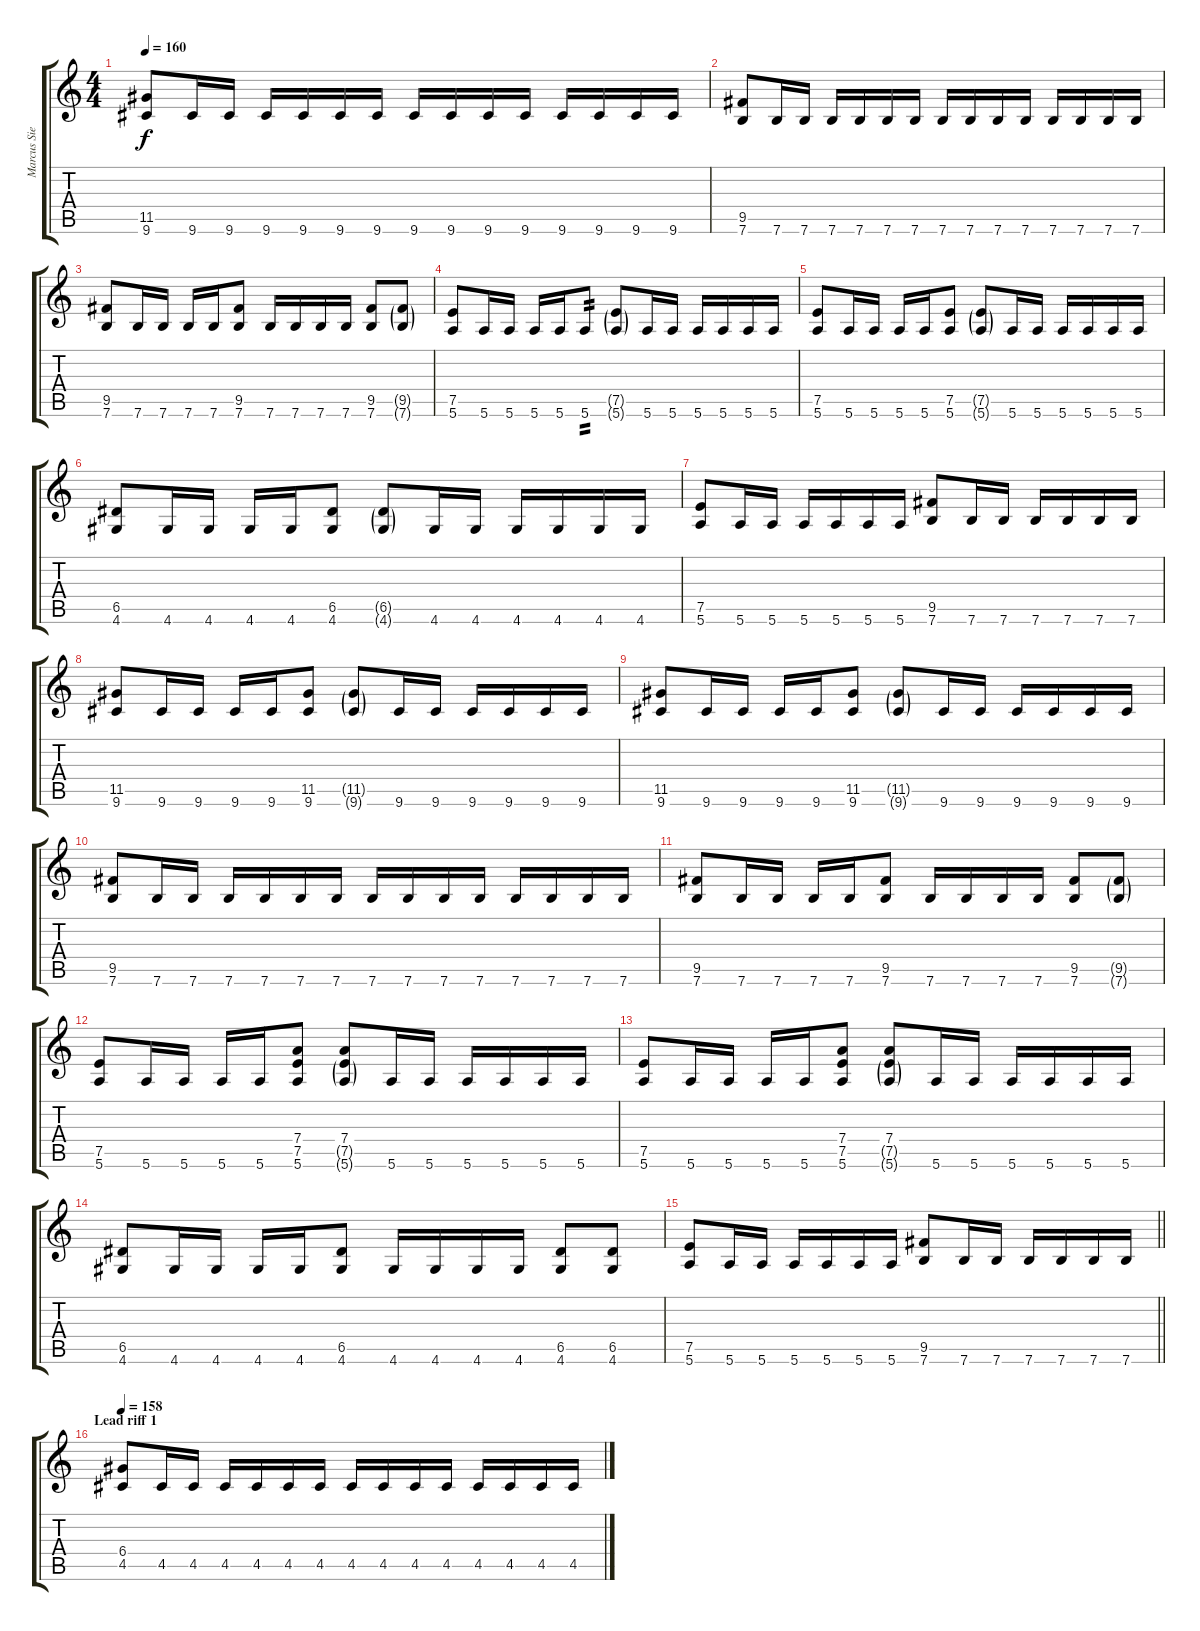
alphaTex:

\track ("Marcus Siepen" "Marcus Sie") {instrument distortionguitar}
\staff {score tabs}
\tuning (E4 B3 G3 D3 A2 E2) {hide}
\ts (4 4)
\tempo 160
\clef g2
\ks c
(11.5 9.6).8{dy f} 9.6.16 9.6.16 9.6.16 9.6.16 9.6.16 9.6.16 9.6.16 9.6.16 9.6.16 9.6.16 9.6.16 9.6.16 9.6.16 9.6.16 |
(9.5 7.6).8 7.6.16 7.6.16 7.6.16 7.6.16 7.6.16 7.6.16 7.6.16 7.6.16 7.6.16 7.6.16 7.6.16 7.6.16 7.6.16 7.6.16 |
(9.5 7.6).8 7.6.16 7.6.16 7.6.16 7.6.16 (9.5 7.6).8 7.6.16 7.6.16 7.6.16 7.6.16 (9.5 7.6).8 (9.5{g} 7.6{g}).8 |
(7.5 5.6).8 5.6.16 5.6.16 5.6.16 5.6.16 5.6.8{tp 2} (7.5{g} 5.6{g}).8 5.6.16 5.6.16 5.6.16 5.6.16 5.6.16 5.6.16 |
(7.5 5.6).8 5.6.16 5.6.16 5.6.16 5.6.16 (7.5 5.6).8 (7.5{g} 5.6{g}).8 5.6.16 5.6.16 5.6.16 5.6.16 5.6.16 5.6.16 |
(6.5 4.6).8 4.6.16 4.6.16 4.6.16 4.6.16 (6.5 4.6).8 (6.5{g} 4.6{g}).8 4.6.16 4.6.16 4.6.16 4.6.16 4.6.16 4.6.16 |
(7.5 5.6).8 5.6.16 5.6.16 5.6.16 5.6.16 5.6.16 5.6.16 (9.5 7.6).8 7.6.16 7.6.16 7.6.16 7.6.16 7.6.16 7.6.16 |
(11.5 9.6).8 9.6.16 9.6.16 9.6.16 9.6.16 (11.5 9.6).8 (11.5{g} 9.6{g}).8 9.6.16 9.6.16 9.6.16 9.6.16 9.6.16 9.6.16 |
(11.5 9.6).8 9.6.16 9.6.16 9.6.16 9.6.16 (11.5 9.6).8 (11.5{g} 9.6{g}).8 9.6.16 9.6.16 9.6.16 9.6.16 9.6.16 9.6.16 |
(9.5 7.6).8 7.6.16 7.6.16 7.6.16 7.6.16 7.6.16 7.6.16 7.6.16 7.6.16 7.6.16 7.6.16 7.6.16 7.6.16 7.6.16 7.6.16 |
(9.5 7.6).8 7.6.16 7.6.16 7.6.16 7.6.16 (9.5 7.6).8 7.6.16 7.6.16 7.6.16 7.6.16 (9.5 7.6).8 (9.5{g} 7.6{g}).8 |
(7.5 5.6).8 5.6.16 5.6.16 5.6.16 5.6.16 (7.4 7.5 5.6).8 (7.4 7.5{g} 5.6{g}).8 5.6.16 5.6.16 5.6.16 5.6.16 5.6.16 5.6.16 |
(7.5 5.6).8 5.6.16 5.6.16 5.6.16 5.6.16 (7.4 7.5 5.6).8 (7.4 7.5{g} 5.6{g}).8 5.6.16 5.6.16 5.6.16 5.6.16 5.6.16 5.6.16 |
(6.5 4.6).8 4.6.16 4.6.16 4.6.16 4.6.16 (6.5 4.6).8 4.6.16 4.6.16 4.6.16 4.6.16 (6.5 4.6).8 (6.5 4.6).8 |
\barLineRight lightlight
(7.5 5.6).8 5.6.16 5.6.16 5.6.16 5.6.16 5.6.16 5.6.16 (9.5 7.6).8 7.6.16 7.6.16 7.6.16 7.6.16 7.6.16 7.6.16 |
\section ("" "Lead riff 1")
\tempo 158
(6.4 4.5).8{volume 13} 4.5.16 4.5.16 4.5.16 4.5.16 4.5.16 4.5.16 4.5.16 4.5.16 4.5.16 4.5.16 4.5.16 4.5.16 4.5.16 4.5.16
